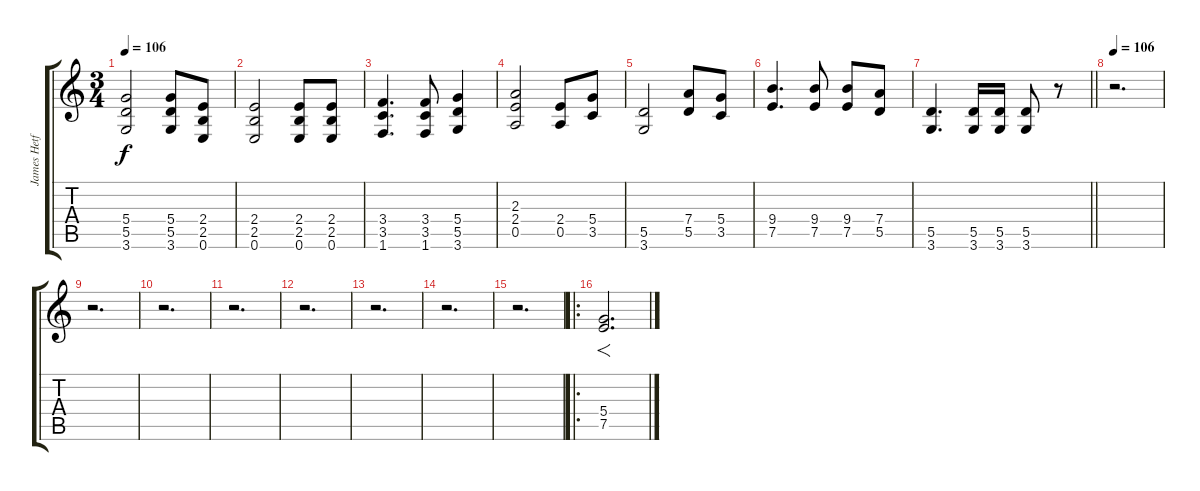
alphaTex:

\track ("James Hetfield Rythm" "James Hetf") {instrument distortionguitar}
\staff {score tabs}
\tuning (E4 B3 G3 D3 A2 E2) {hide}
\ts (3 4)
\tempo 106
\clef g2
\ks c
(5.4 5.5 3.6).2{dy f} (5.4 5.5 3.6).8 (2.4 2.5 0.6).8 |
(2.4 2.5 0.6).2 (2.4 2.5 0.6).8 (2.4 2.5 0.6).8 |
(3.4 3.5 1.6).4{d} (3.4 3.5 1.6).8 (5.4 5.5 3.6).4 |
(2.3 2.4 0.5).2 (2.4 0.5).8 (5.4 3.5).8 |
(5.5 3.6).2 (7.4 5.5).8 (5.4 3.5).8 |
(9.4 7.5).4{d} (9.4 7.5).8 (9.4 7.5).8 (7.4 5.5).8 |
\barLineRight lightlight
(5.5 3.6).4{d} (5.5 3.6).16 (5.5 3.6).16 (5.5 3.6).8 r.8 |
\tempo 106
r.2{d} |
r.2{d} |
r.2{d} |
r.2{d} |
r.2{d} |
r.2{d} |
r.2{d} |
r.2{d} |
\ro
(5.4 7.5).2{f d volume 12 balance 14 instrument distortionguitar}
